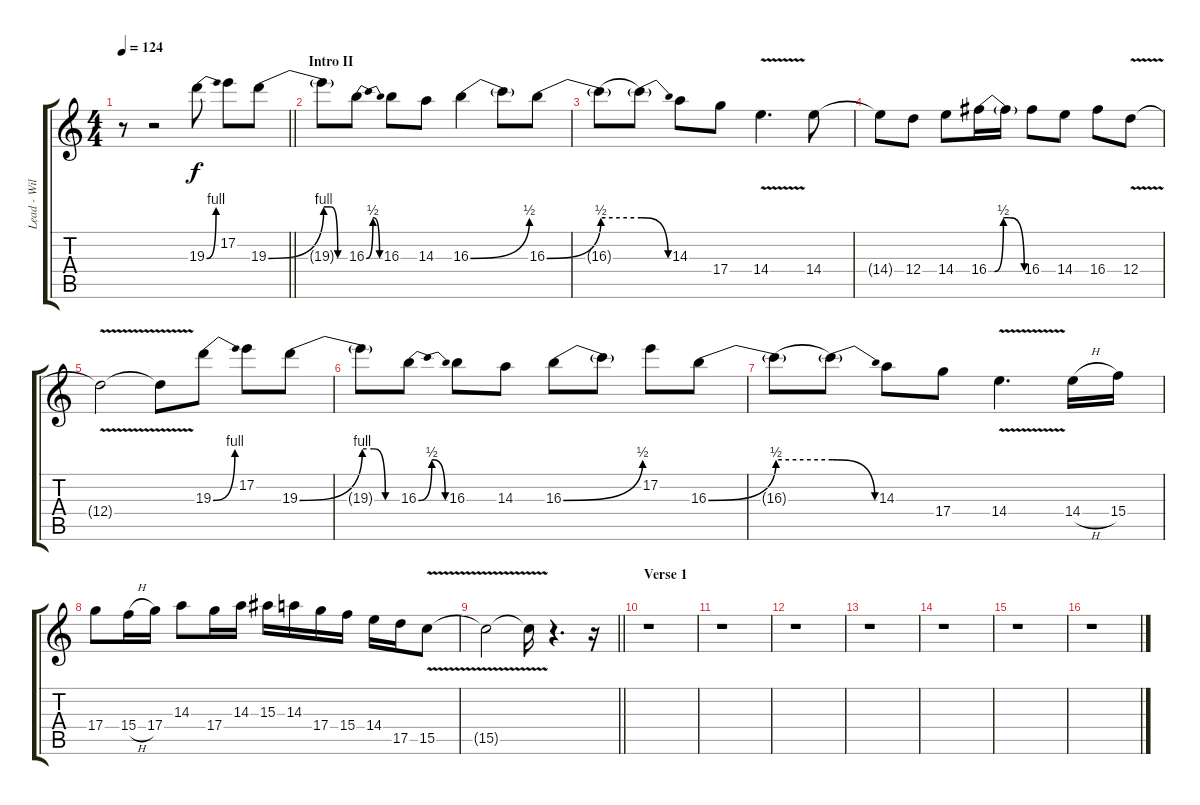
\track ("Lead - Wilton" "Lead - Wil") {instrument distortionguitar}
\staff {score tabs}
\tuning (E4 B3 G3 D3 A2 E2) {hide}
\ts (4 4)
\tempo 124
\clef g2
\barLineRight lightlight
\ks c
r.8{dy f} r.2 19.3{be (bend 0 0 60 4)}.8 17.2.8 19.3{be (bend 0 0 60 4)}.8 |
\section ("" "Intro II")
19.3{be (custom 0 4 20 4 40 0 60 0) t}.8 16.3{be (bendrelease 0 0 25 2 35 2 60 0)}.8 16.3.8 14.3.8 16.3{be (bend 0 0 60 2)}.4 16.3{t}.8 16.3{be (bend 0 0 60 2)}.8 |
16.3{be (hold 0 2 60 2) t}.8 16.3{be (release 0 2 60 0) t}.8 14.3.8 17.4.8 14.4{v}.4{d} 14.4.8 |
14.4{t}.8 12.4.8 14.4.8 16.4{be (custom 0 0 10 0 25 2 35 2 60 0)}.16 16.4{t}.16 16.4.8 14.4.8 16.4.8 12.4{v}.8 |
12.4{v t}.2 12.4{v t}.8 19.3{be (bend 0 0 60 4)}.8 17.2.8 19.3{be (bend 0 0 60 4)}.8 |
19.3{be (custom 0 4 20 4 40 0 60 0) t}.8 16.3{be (bendrelease 0 0 25 2 35 2 60 0)}.8 16.3.8 14.3.8 16.3{be (bend 0 0 60 2)}.8 16.3{t}.8 17.2.8 16.3{be (bend 0 0 60 2)}.8 |
16.3{be (hold 0 2 60 2) t}.8 16.3{be (release 0 2 60 0) t}.8 14.3.8 17.4.8 14.4{v}.4{d} 14.4{h}.16 15.4.16 |
17.4.8 15.4{h}.16 17.4.16 14.3.8 17.4.16 14.3.16 15.3.16 14.3.16 17.4.16 15.4.16 14.4.16 17.5.16 15.5{v}.8 |
\barLineRight lightlight
15.5{v t}.2 15.5{t}.16 r.4{d} r.16 |
\section ("" "Verse 1")
r.1 |
r.1 |
r.1 |
r.1 |
r.1 |
r.1 |
r.1
